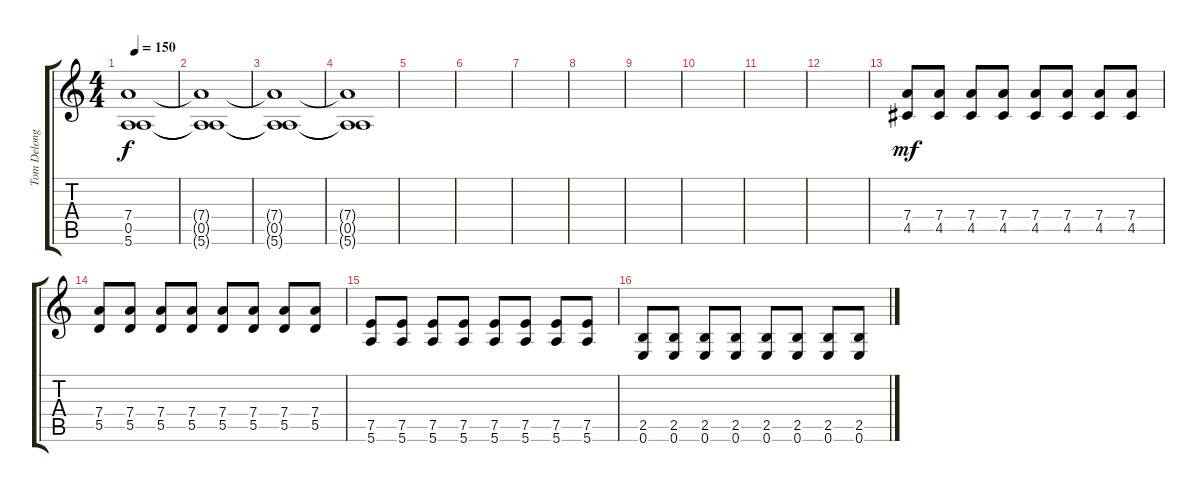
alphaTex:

\track ("Tom Delonge Guitar 2" "Tom Delong") {instrument distortionguitar}
\staff {score tabs}
\tuning (E4 B3 G3 D3 A2 E2) {hide}
\ts (4 4)
\tempo 150
\clef g2
\ks c
(7.4{t} 0.5{t} 5.6{t}).1{dy f} |
(7.4{t} 0.5{t} 5.6{t}).1 |
(7.4{t} 0.5{t} 5.6{t}).1 |
(7.4{t} 0.5{t} 5.6{t}).1 |
|
|
|
|
|
|
|
|
(7.4 4.5).8{dy mf} (7.4 4.5).8 (7.4 4.5).8 (7.4 4.5).8 (7.4 4.5).8 (7.4 4.5).8 (7.4 4.5).8 (7.4 4.5).8 |
(7.4 5.5).8 (7.4 5.5).8 (7.4 5.5).8 (7.4 5.5).8 (7.4 5.5).8 (7.4 5.5).8 (7.4 5.5).8 (7.4 5.5).8 |
(7.5 5.6).8 (7.5 5.6).8 (7.5 5.6).8 (7.5 5.6).8 (7.5 5.6).8 (7.5 5.6).8 (7.5 5.6).8 (7.5 5.6).8 |
(2.5 0.6).8 (2.5 0.6).8 (2.5 0.6).8 (2.5 0.6).8 (2.5 0.6).8 (2.5 0.6).8 (2.5 0.6).8 (2.5 0.6).8
